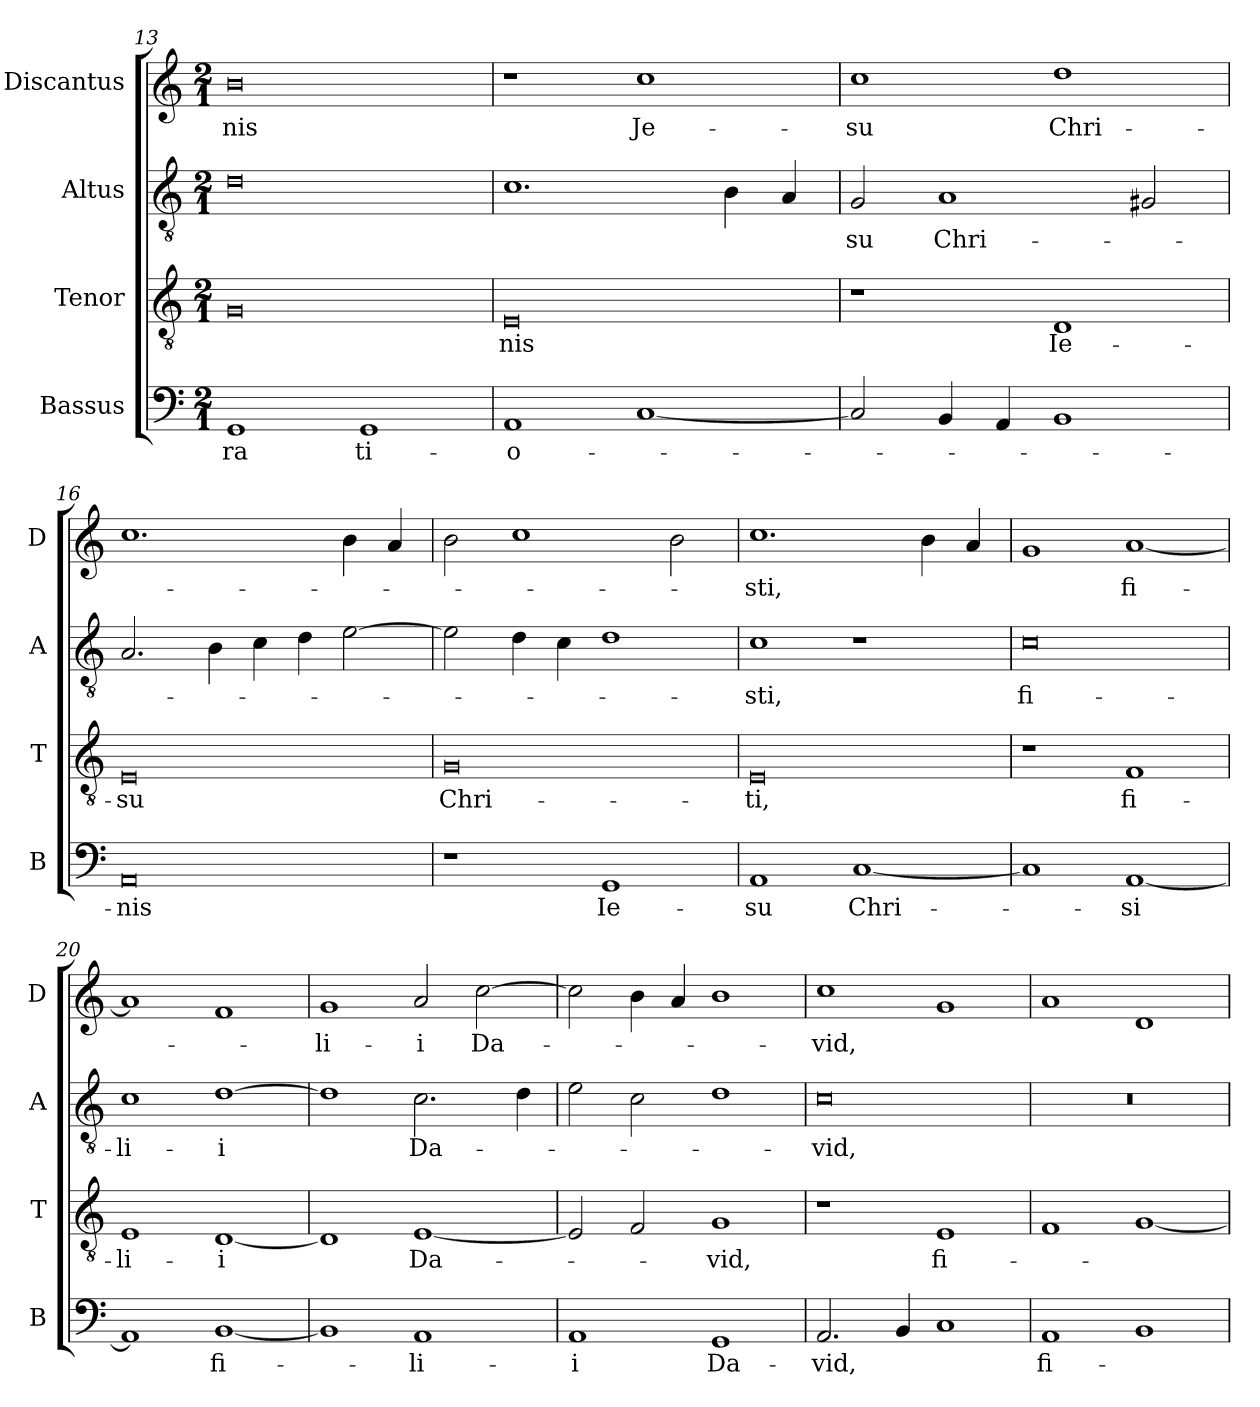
**kern	**text	**kern	**text	**kern	**text	**kern	**text
*part4	*part4	*part3	*part3	*part2	*part2	*part1	*part1
*staff4	*staff4	*staff3	*staff3	*staff2	*staff2	*staff1	*staff1
*I"Bassus	*	*I"Tenor	*	*I"Altus	*	*I"Discantus	*
*I'B	*	*I'T	*	*I'A	*	*I'D	*
*clefF4	*	*clefGv2	*	*clefGv2	*	*clefG2	*
*k[]	*	*k[]	*	*k[]	*	*k[]	*
*M2/1	*	*M2/1	*	*M2/1	*	*M2/1	*
=13	=13	=13	=13	=13	=13	=13	=13
1GG	-ra	0G	.	0d	.	0b	-nis
1GG	-ti-	.	.	.	.	.	.
=14	=14	=14	=14	=14	=14	=14	=14
1AA	-o-	0E	-nis	1.c	.	1r	.
[1C	.	.	.	.	.	1cc	Je-
.	.	.	.	4B\	.	.	.
.	.	.	.	4A/	.	.	.
=15	=15	=15	=15	=15	=15	=15	=15
2C/]	.	1r	.	2G/	-su	1cc	-su
4BB/	.	.	.	1A	Chri-	.	.
4AA/	.	.	.	.	.	.	.
1BB	.	1D	Ie-	.	.	1dd	Chri-
.	.	.	.	2G#X/	.	.	.
=16	=16	=16	=16	=16	=16	=16	=16
0AA	-nis	0E	-su	2.A/	.	1.cc	.
.	.	.	.	4B\	.	.	.
.	.	.	.	4c\	.	.	.
.	.	.	.	4d\	.	.	.
.	.	.	.	[2e\	.	4b\	.
.	.	.	.	.	.	4a/	.
=17	=17	=17	=17	=17	=17	=17	=17
1r	.	0G	Chri-	2e\]	.	2b\	.
.	.	.	.	4d\	.	1cc	.
.	.	.	.	4c\	.	.	.
1GG	Ie-	.	.	1d	.	.	.
.	.	.	.	.	.	2b\	.
=18	=18	=18	=18	=18	=18	=18	=18
1AA	-su	0E	-ti,	1c	-sti,	1.cc	-sti,
[1C	Chri-	.	.	1r	.	.	.
.	.	.	.	.	.	4b\	.
.	.	.	.	.	.	4a/	.
=19	=19	=19	=19	=19	=19	=19	=19
1C]	.	1r	.	0c	fi-	1g	.
[1AA	-si	1F	fi-	.	.	[1a	fi-
=20	=20	=20	=20	=20	=20	=20	=20
1AA]	.	1E	-li-	1c	-li-	1a]	.
[1BB	fi-	[1D	-i	[1d	-i	1f	.
=21	=21	=21	=21	=21	=21	=21	=21
1BB]	.	1D]	.	1d]	.	1g	-li-
1AA	-li-	[1E	Da-	2.c\	Da-	2a/	-i
.	.	.	.	.	.	[2cc\	Da-
.	.	.	.	4d\	.	.	.
=22	=22	=22	=22	=22	=22	=22	=22
1AA	-i	2E/]	.	2e\	.	2cc\]	.
.	.	2F/	.	2c\	.	4b\	.
.	.	.	.	.	.	4a/	.
1GG	Da-	1G	-vid,	1d	.	1b	.
=23	=23	=23	=23	=23	=23	=23	=23
2.AA/	-vid,	1r	.	0c	-vid,	1cc	-vid,
4BB/	.	.	.	.	.	.	.
1C	.	1E	fi-	.	.	1g	.
=24	=24	=24	=24	=24	=24	=24	=24
1AA	fi-	1F	.	0r	.	1a	.
1BB	.	[1G	.	.	.	1d	.
=	=	=	=	=	=	=	=
*-	*-	*-	*-	*-	*-	*-	*-
